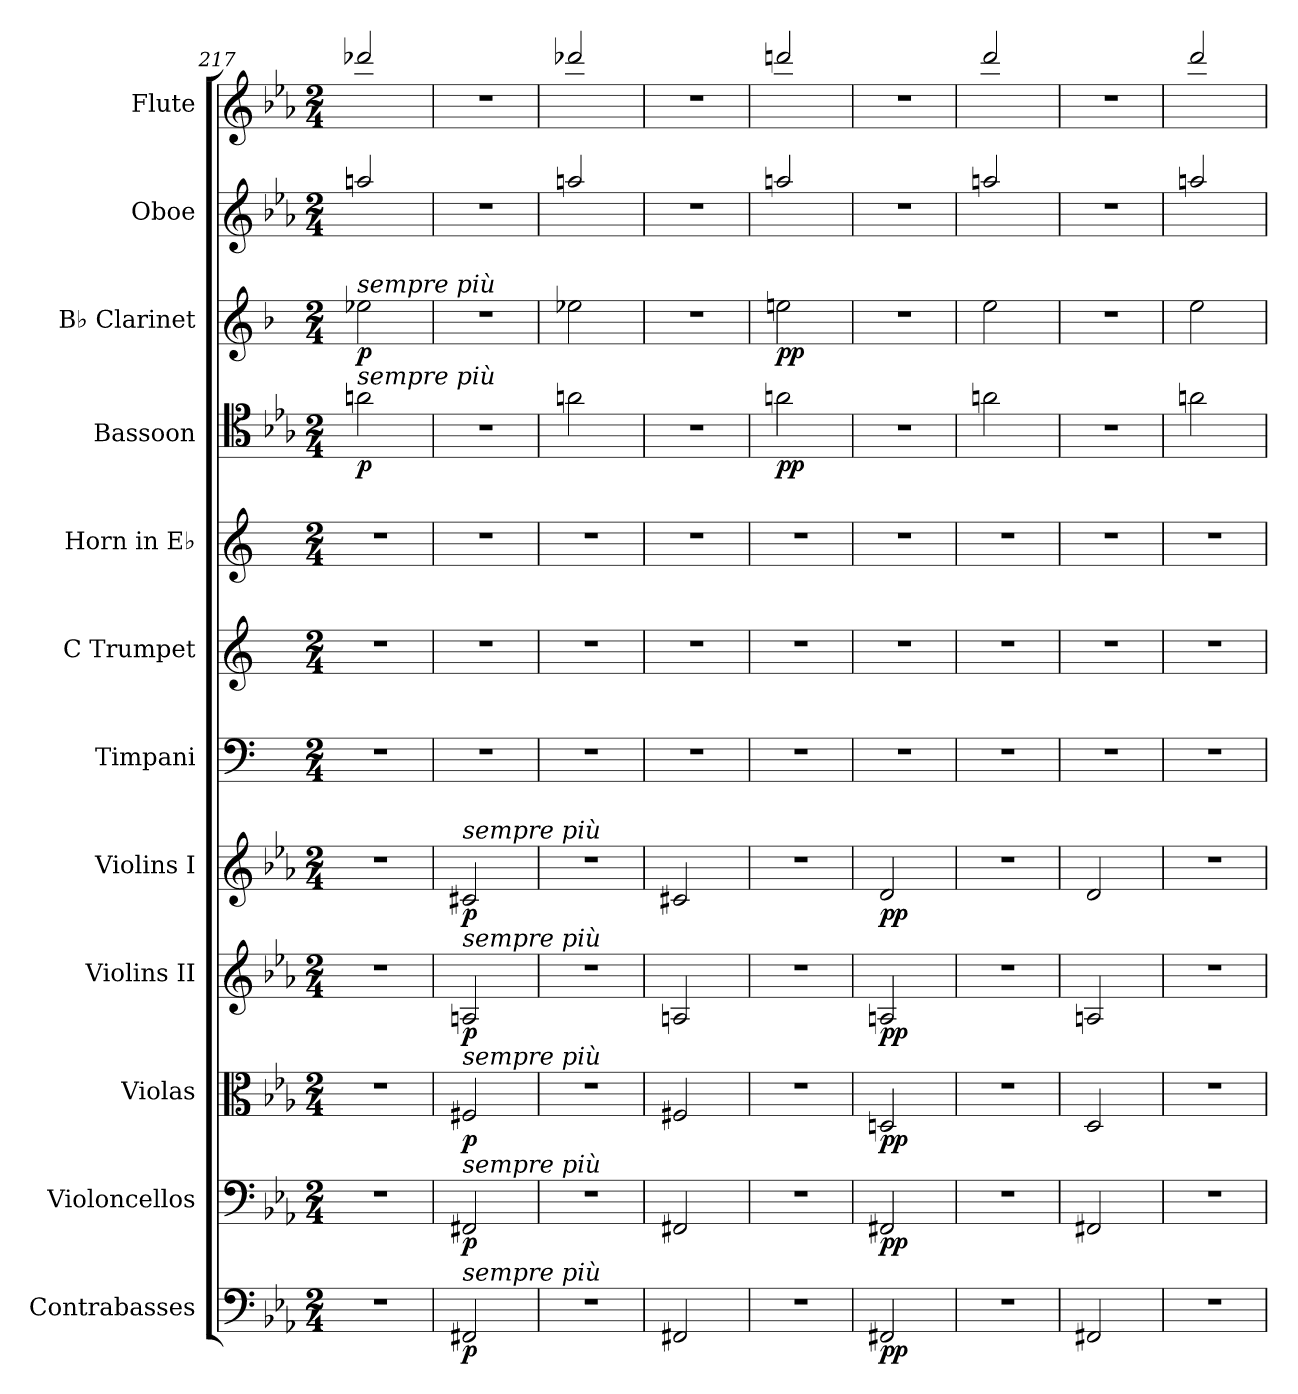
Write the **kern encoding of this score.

**kern	**dynam	**kern	**dynam	**kern	**dynam	**kern	**dynam	**kern	**dynam	**kern	**kern	**kern	**kern	**dynam	**kern	**dynam	**kern	**kern
*part12	*part12	*part11	*part11	*part10	*part10	*part9	*part9	*part8	*part8	*part7	*part6	*part5	*part4	*part4	*part3	*part3	*part2	*part1
*staff12	*staff12	*staff11	*staff11	*staff10	*staff10	*staff9	*staff9	*staff8	*staff8	*staff7	*staff6	*staff5	*staff4	*staff4	*staff3	*staff3	*staff2	*staff1
*I"Contrabasses	*	*I"Violoncellos	*	*I"Violas	*	*I"Violins II	*	*I"Violins I	*	*I"Timpani	*I"C Trumpet	*I"Horn in E♭	*I"Bassoon	*	*I"B♭ Clarinet	*	*I"Oboe	*I"Flute
*I'Cbs.	*	*I'Vcs.	*	*I'Vlas.	*	*I'Vlns.	*	*I'Vlns.	*	*I'Timp.	*I'C Tpt.	*	*I'Bsn.	*	*I'B♭ Cl.	*	*I'Ob.	*I'Fl.
*clefF4	*	*clefF4	*	*clefC3	*	*clefG2	*	*clefG2	*	*clefF4	*clefG2	*clefG2	*clefC4	*	*clefG2	*	*clefG2	*clefG2
*ITrd7c12	*	*	*	*	*	*	*	*	*	*	*	*ITrd4c7	*	*	*ITrd1c2	*	*	*
*k[b-e-a-]	*	*k[b-e-a-]	*	*k[b-e-a-]	*	*k[b-e-a-]	*	*k[b-e-a-]	*	*k[]	*k[]	*k[b-]	*k[b-e-a-]	*	*k[b-e-a-]	*	*k[b-e-a-]	*k[b-e-a-]
*M2/4	*	*M2/4	*	*M2/4	*	*M2/4	*	*M2/4	*	*M2/4	*M2/4	*M2/4	*M2/4	*	*M2/4	*	*M2/4	*M2/4
=217	=217	=217	=217	=217	=217	=217	=217	=217	=217	=217	=217	=217	=217	=217	=217	=217	=217	=217
!	!	!	!	!	!	!	!	!	!	!	!	!	!	!	!LO:TX:a:i:t=sempre     più	!	!	!
!	!	!	!	!	!	!	!	!	!	!	!	!	!LO:TX:a:i:t=sempre     più	!	!	!	!	!
!	!	!	!	!	!	!	!	!	!	!	!	!	!	!LO:DY:b	!	!LO:DY:b	!	!
2r	.	2r	.	2r	.	2r	.	2r	.	2r	2r	2r	2an\	p	2dd-X\	p	2aan/	2ddd-X/
=218	=218	=218	=218	=218	=218	=218	=218	=218	=218	=218	=218	=218	=218	=218	=218	=218	=218	=218
!	!	!	!	!	!	!	!	!LO:TX:a:i:t=sempre     più	!	!	!	!	!	!	!	!	!	!
!	!	!	!	!	!	!LO:TX:a:i:t=sempre     più	!	!	!	!	!	!	!	!	!	!	!	!
!	!	!	!	!LO:TX:a:i:t=sempre     più	!	!	!	!	!	!	!	!	!	!	!	!	!	!
!	!	!LO:TX:a:i:t=sempre     più	!	!	!	!	!	!	!	!	!	!	!	!	!	!	!	!
!LO:TX:a:i:t=sempre     più	!	!	!	!	!	!	!	!	!	!	!	!	!	!	!	!	!	!
!	!LO:DY:b	!	!LO:DY:b	!	!LO:DY:b	!	!LO:DY:b	!	!LO:DY:b	!	!	!	!	!	!	!	!	!
2FFF#X/	p	2FF#X/	p	2F#X/	p	2An/	p	2c#X/	p	2r	2r	2r	2r	.	2r	.	2r	2r
=219	=219	=219	=219	=219	=219	=219	=219	=219	=219	=219	=219	=219	=219	=219	=219	=219	=219	=219
2r	.	2r	.	2r	.	2r	.	2r	.	2r	2r	2r	2an\	.	2dd-X\	.	2aan/	2ddd-X/
=220	=220	=220	=220	=220	=220	=220	=220	=220	=220	=220	=220	=220	=220	=220	=220	=220	=220	=220
2FFF#X/	.	2FF#X/	.	2F#X/	.	2An/	.	2c#X/	.	2r	2r	2r	2r	.	2r	.	2r	2r
=221	=221	=221	=221	=221	=221	=221	=221	=221	=221	=221	=221	=221	=221	=221	=221	=221	=221	=221
!	!	!	!	!	!	!	!	!	!	!	!	!	!	!LO:DY:b	!	!LO:DY:b	!	!
2r	.	2r	.	2r	.	2r	.	2r	.	2r	2r	2r	2an\	pp	2ddn\	pp	2aan/	2dddn/
=222	=222	=222	=222	=222	=222	=222	=222	=222	=222	=222	=222	=222	=222	=222	=222	=222	=222	=222
!	!LO:DY:b	!	!LO:DY:b	!	!LO:DY:b	!	!LO:DY:b	!	!LO:DY:b	!	!	!	!	!	!	!	!	!
2FFF#X/	pp	2FF#X/	pp	2Dn/	pp	2An/	pp	2d/	pp	2r	2r	2r	2r	.	2r	.	2r	2r
=223	=223	=223	=223	=223	=223	=223	=223	=223	=223	=223	=223	=223	=223	=223	=223	=223	=223	=223
2r	.	2r	.	2r	.	2r	.	2r	.	2r	2r	2r	2an\	.	2dd\	.	2aan/	2ddd/
=224	=224	=224	=224	=224	=224	=224	=224	=224	=224	=224	=224	=224	=224	=224	=224	=224	=224	=224
2FFF#X/	.	2FF#X/	.	2D/	.	2An/	.	2d/	.	2r	2r	2r	2r	.	2r	.	2r	2r
=225	=225	=225	=225	=225	=225	=225	=225	=225	=225	=225	=225	=225	=225	=225	=225	=225	=225	=225
2r	.	2r	.	2r	.	2r	.	2r	.	2r	2r	2r	2an\	.	2dd\	.	2aan/	2ddd/
=	=	=	=	=	=	=	=	=	=	=	=	=	=	=	=	=	=	=
*-	*-	*-	*-	*-	*-	*-	*-	*-	*-	*-	*-	*-	*-	*-	*-	*-	*-	*-
